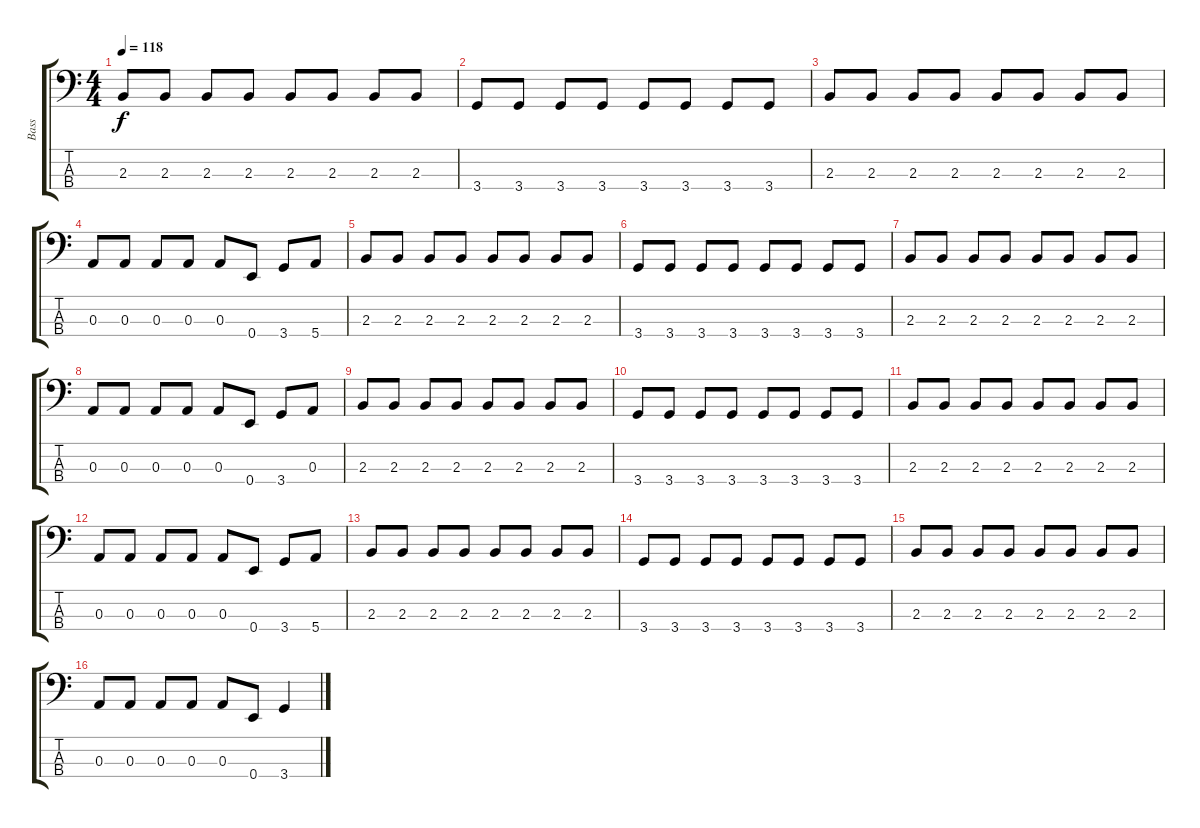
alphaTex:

\track ("Bass" "Bass") {instrument electricbassfinger}
\staff {score tabs}
\tuning (G2 D2 A1 E1) {hide}
\ts (4 4)
\tempo 118
\clef f4
\ks c
2.3.8{dy f} 2.3.8 2.3.8 2.3.8 2.3.8 2.3.8 2.3.8 2.3.8 |
3.4.8 3.4.8 3.4.8 3.4.8 3.4.8 3.4.8 3.4.8 3.4.8 |
2.3.8 2.3.8 2.3.8 2.3.8 2.3.8 2.3.8 2.3.8 2.3.8 |
0.3.8 0.3.8 0.3.8 0.3.8 0.3.8 0.4.8 3.4.8 5.4.8 |
2.3.8 2.3.8 2.3.8 2.3.8 2.3.8 2.3.8 2.3.8 2.3.8 |
3.4.8 3.4.8 3.4.8 3.4.8 3.4.8 3.4.8 3.4.8 3.4.8 |
2.3.8 2.3.8 2.3.8 2.3.8 2.3.8 2.3.8 2.3.8 2.3.8 |
0.3.8 0.3.8 0.3.8 0.3.8 0.3.8 0.4.8 3.4.8 0.3.8 |
2.3.8 2.3.8 2.3.8 2.3.8 2.3.8 2.3.8 2.3.8 2.3.8 |
3.4.8 3.4.8 3.4.8 3.4.8 3.4.8 3.4.8 3.4.8 3.4.8 |
2.3.8 2.3.8 2.3.8 2.3.8 2.3.8 2.3.8 2.3.8 2.3.8 |
0.3.8 0.3.8 0.3.8 0.3.8 0.3.8 0.4.8 3.4.8 5.4.8 |
2.3.8 2.3.8 2.3.8 2.3.8 2.3.8 2.3.8 2.3.8 2.3.8 |
3.4.8 3.4.8 3.4.8 3.4.8 3.4.8 3.4.8 3.4.8 3.4.8 |
2.3.8 2.3.8 2.3.8 2.3.8 2.3.8 2.3.8 2.3.8 2.3.8 |
0.3.8 0.3.8 0.3.8 0.3.8 0.3.8 0.4.8 3.4.4
